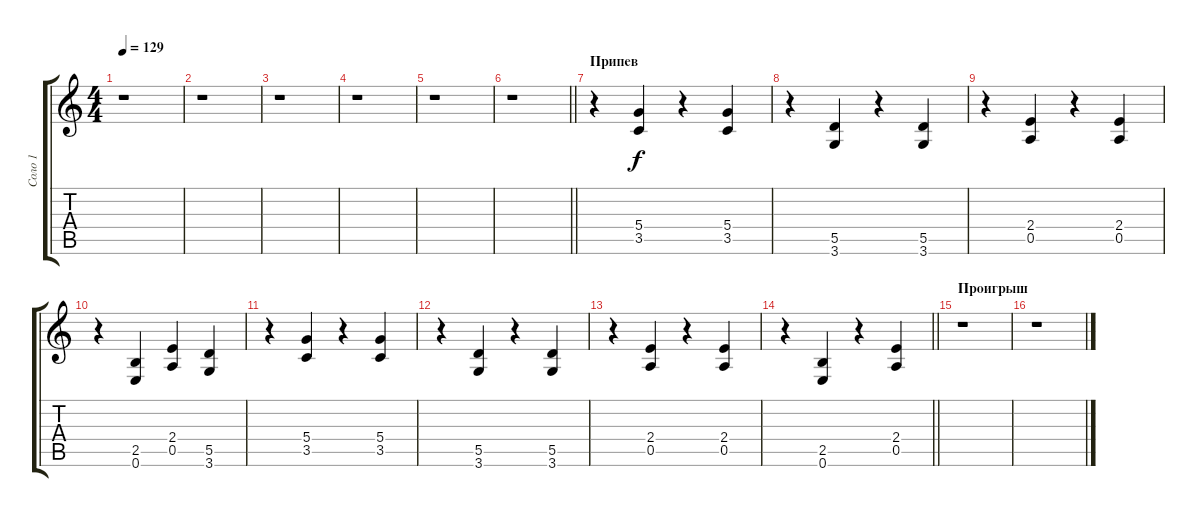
\track ("Соло 1" "Соло 1") {instrument distortionguitar}
\staff {score tabs}
\tuning (E4 B3 G3 D3 A2 E2) {hide}
\ts (4 4)
\tempo 129
\clef g2
\ks c
r.1{dy f} |
r.1 |
r.1 |
r.1 |
r.1 |
\barLineRight lightlight
r.1 |
\section ("" "Припев")
r.4 (5.4 3.5).4 r.4 (5.4 3.5).4 |
r.4 (5.5 3.6).4 r.4 (5.5 3.6).4 |
r.4 (2.4 0.5).4 r.4 (2.4 0.5).4 |
r.4 (2.5 0.6).4 (2.4 0.5).4 (5.5 3.6).4 |
r.4 (5.4 3.5).4 r.4 (5.4 3.5).4 |
r.4 (5.5 3.6).4 r.4 (5.5 3.6).4 |
r.4 (2.4 0.5).4 r.4 (2.4 0.5).4 |
\barLineRight lightlight
r.4 (2.5 0.6).4 r.4 (2.4 0.5).4 |
\section ("" "Проигрыш")
r.1 |
r.1
